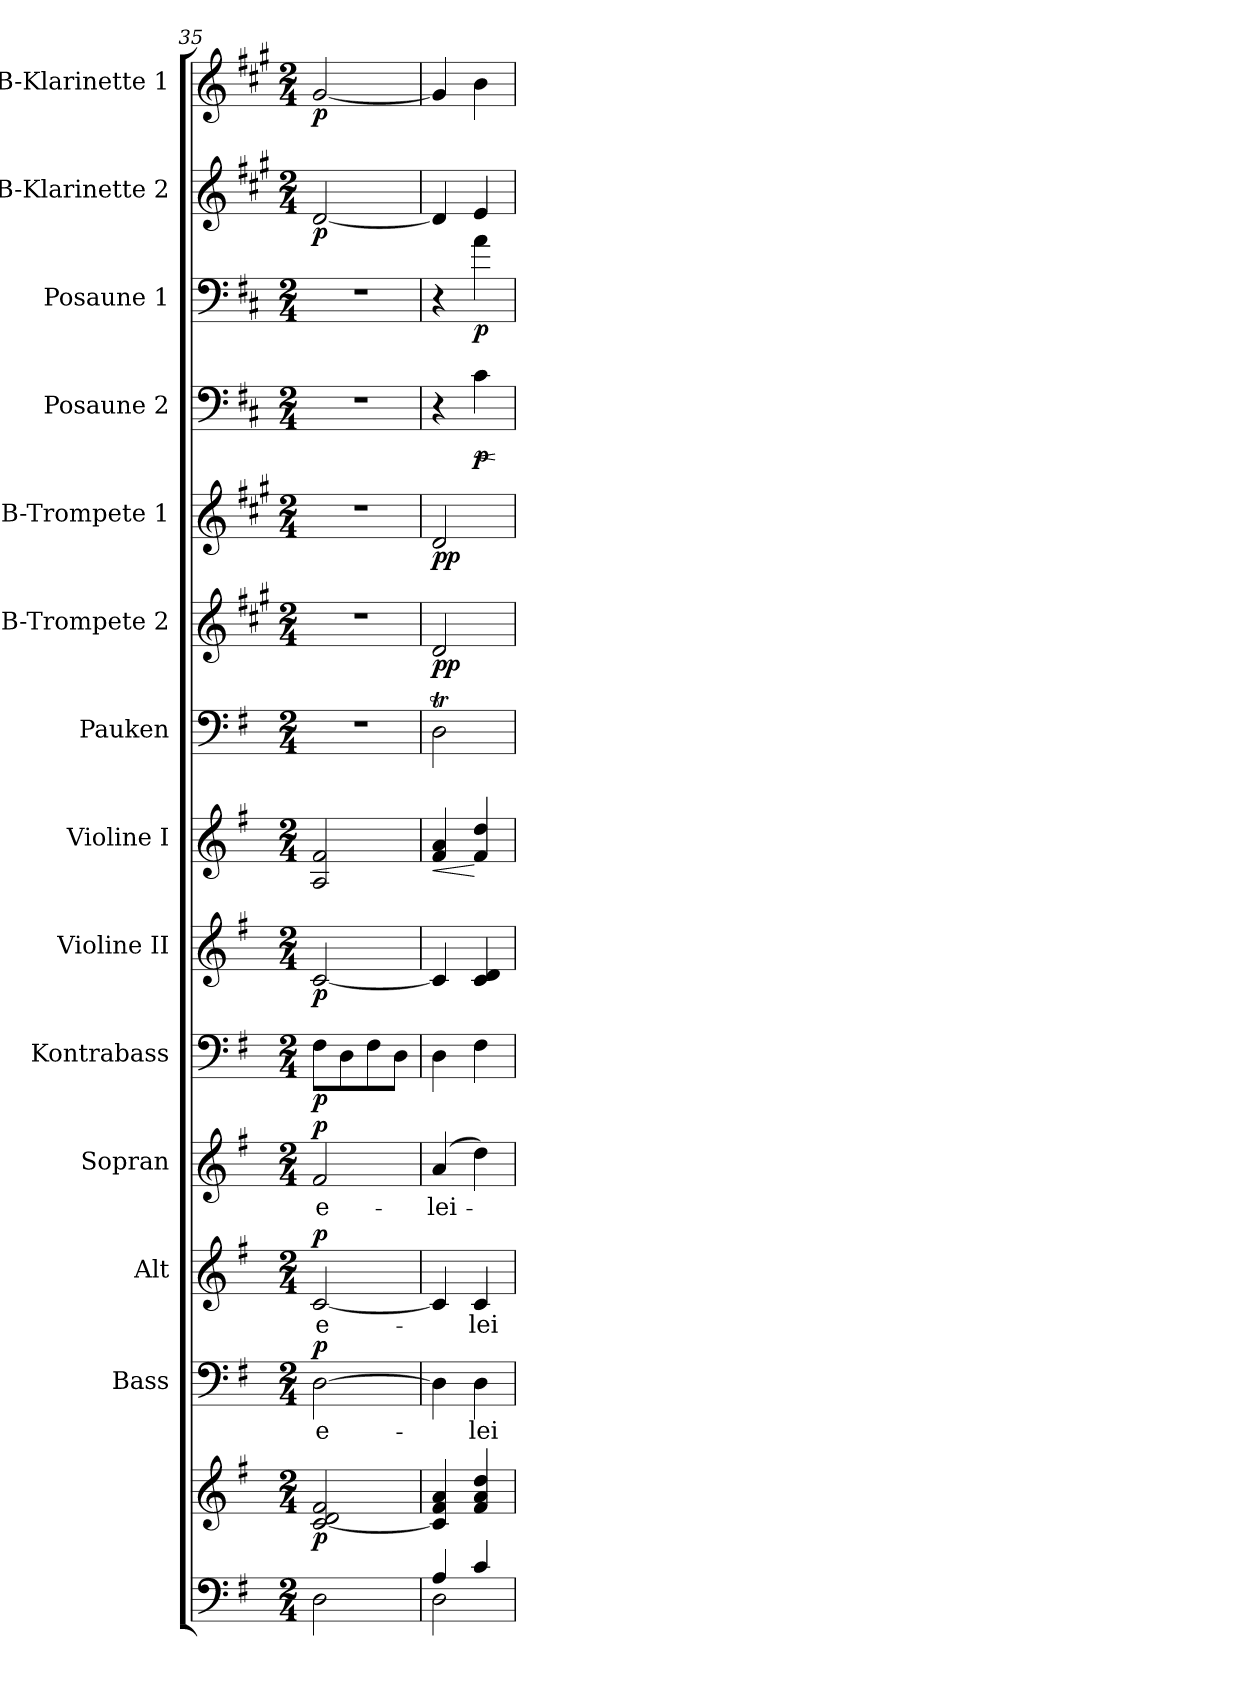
**kern	**kern	**dynam	**kern	**text	**dynam	**kern	**text	**dynam	**kern	**text	**dynam	**kern	**dynam	**kern	**dynam	**kern	**dynam	**kern	**kern	**dynam	**kern	**dynam	**kern	**dynam	**kern	**dynam	**kern	**dynam	**kern	**dynam
*part14	*part14	*part14	*part13	*part13	*part13	*part12	*part12	*part12	*part11	*part11	*part11	*part10	*part10	*part9	*part9	*part8	*part8	*part7	*part6	*part6	*part5	*part5	*part4	*part4	*part3	*part3	*part2	*part2	*part1	*part1
*staff15	*staff14	*staff14/15	*staff13	*staff13	*staff13	*staff12	*staff12	*staff12	*staff11	*staff11	*staff11	*staff10	*staff10	*staff9	*staff9	*staff8	*staff8	*staff7	*staff6	*staff6	*staff5	*staff5	*staff4	*staff4	*staff3	*staff3	*staff2	*staff2	*staff1	*staff1
*	*	*	*I"Bass	*	*	*I"Alt	*	*	*I"Sopran	*	*	*I"Kontrabass	*	*I"Violine II	*	*I"Violine I	*	*I"Pauken	*I"B-Trompete 2	*	*I"B-Trompete 1	*	*I"Posaune 2	*	*I"Posaune 1	*	*I"B-Klarinette 2	*	*I"B-Klarinette 1	*
*	*	*	*I'B.	*	*	*I'A.	*	*	*I'S.	*	*	*I'Kb.	*	*I'Vl. II	*	*I'Vl. I	*	*I'Pk.	*I'B Trp. 2	*	*I'B Trp. 1	*	*I'Pos. 2	*	*I'Pos. 1	*	*I'B Kl. 2	*	*I'B Kl. 1	*
*clefF4	*clefG2	*	*clefF4	*	*	*clefG2	*	*	*clefG2	*	*	*clefF4	*	*clefG2	*	*clefG2	*	*clefF4	*clefG2	*	*clefG2	*	*clefF4	*	*clefF4	*	*clefG2	*	*clefG2	*
*	*	*	*	*	*	*	*	*	*	*	*	*ITrd7c12	*	*	*	*	*	*	*ITrd1c2	*	*ITrd1c2	*	*ITrd4c7	*	*ITrd4c7	*	*ITrd1c2	*	*ITrd1c2	*
*k[f#]	*k[f#]	*	*k[f#]	*	*	*k[f#]	*	*	*k[f#]	*	*	*k[f#]	*	*k[f#]	*	*k[f#]	*	*k[f#]	*k[f#]	*	*k[f#]	*	*k[f#]	*	*k[f#]	*	*k[f#]	*	*k[f#]	*
*G:	*G:	*	*G:	*	*	*G:	*	*	*G:	*	*	*G:	*	*G:	*	*G:	*	*G:	*G:	*	*G:	*	*G:	*	*G:	*	*G:	*	*G:	*
*M2/4	*M2/4	*	*M2/4	*	*	*M2/4	*	*	*M2/4	*	*	*M2/4	*	*M2/4	*	*M2/4	*	*M2/4	*M2/4	*	*M2/4	*	*M2/4	*	*M2/4	*	*M2/4	*	*M2/4	*
=35	=35	=35	=35	=35	=35	=35	=35	=35	=35	=35	=35	=35	=35	=35	=35	=35	=35	=35	=35	=35	=35	=35	=35	=35	=35	=35	=35	=35	=35	=35
!	!	!LO:DY:b	!	!LO:LY:b	!LO:DY:a	!	!LO:LY:b	!LO:DY:a	!	!LO:LY:b	!LO:DY:a	!	!LO:DY:b	!	!LO:DY:b	!	!	!	!	!	!	!	!	!	!	!	!	!LO:DY:b	!	!LO:DY:b
2D\	[2c/ 2d/ 2f#/	p	[2D\	e-	p	[2c/	e-	p	2f#/	e-	p	8FF#\L	p	[2c/	p	2A/ 2f#/	.	2r	2r	.	2r	.	2r	.	2r	.	[2c/	p	[2f#/	p
.	.	.	.	.	.	.	.	.	.	.	.	8DD\	.	.	.	.	.	.	.	.	.	.	.	.	.	.	.	.	.	.
.	.	.	.	.	.	.	.	.	.	.	.	8FF#\	.	.	.	.	.	.	.	.	.	.	.	.	.	.	.	.	.	.
.	.	.	.	.	.	.	.	.	.	.	.	8DD\J	.	.	.	.	.	.	.	.	.	.	.	.	.	.	.	.	.	.
=36	=36	=36	=36	=36	=36	=36	=36	=36	=36	=36	=36	=36	=36	=36	=36	=36	=36	=36	=36	=36	=36	=36	=36	=36	=36	=36	=36	=36	=36	=36
*^	*	*	*	*	*	*	*	*	*	*	*	*	*	*	*	*	*	*	*	*	*	*	*	*	*	*	*	*	*	*
!	!	!	!	!	!	!	!	!	!	!	!LO:LY:b	!	!	!	!	!	!	!LO:HP:b	!	!	!LO:DY:b	!	!LO:DY:b	!	!	!	!	!	!	!	!
4A/	2D\	4c/] 4f#/ 4a/	.	4D\]	.	.	4c/]	.	.	(4a/	-lei-	.	4DD\	.	4c/]	.	4f#/ 4a/	<	2DT\	2c/	pp	2c/	pp	4r	.	4r	.	4c/]	.	4f#/]	.
!	!	!	!	!	!LO:LY:b	!	!	!LO:LY:b	!	!	!	!	!	!	!	!	!	!	!	!	!	!	!	!	!LO:HP:b	!	!	!	!	!	!
!	!	!	!	!	!	!	!	!	!	!	!	!	!	!	!	!	!	!	!	!	!	!	!	!	!LO:DY:n=1:b	!	!LO:DY:b	!	!	!	!
4c/	.	4f#/ 4a/ 4dd/	.	4D\	-lei-	.	4c/	-lei-	.	4dd\)	.	.	4FF#\	.	4c/ 4d/	.	4f#/ 4dd/	[	.	.	.	.	.	4F#\	< p	4d\	p	4d/	.	4a\	.
*v	*v	*	*	*	*	*	*	*	*	*	*	*	*	*	*	*	*	*	*	*	*	*	*	*	*	*	*	*	*	*	*
.	.	.	.	.	.	.	.	.	.	.	.	.	.	.	.	.	.	.	.	.	.	.	.	[	.	.	.	.	.	.
=	=	=	=	=	=	=	=	=	=	=	=	=	=	=	=	=	=	=	=	=	=	=	=	=	=	=	=	=	=	=
*-	*-	*-	*-	*-	*-	*-	*-	*-	*-	*-	*-	*-	*-	*-	*-	*-	*-	*-	*-	*-	*-	*-	*-	*-	*-	*-	*-	*-	*-	*-
